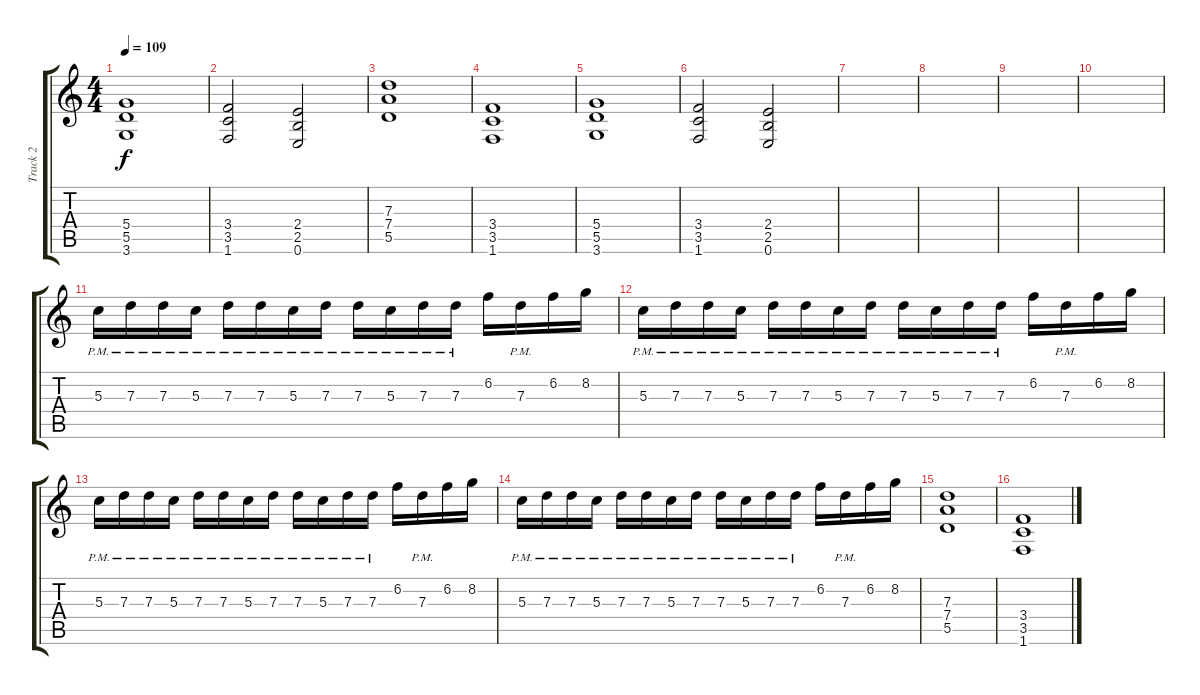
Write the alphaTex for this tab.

\track ("Track 2" "Track 2") {instrument distortionguitar}
\staff {score tabs}
\tuning (E4 B3 G3 D3 A2 E2) {hide}
\ts (4 4)
\tempo 109
\clef g2
\ks c
(5.4 5.5 3.6).1{dy f} |
(3.4 3.5 1.6).2 (2.4 2.5 0.6).2 |
(7.3 7.4 5.5).1 |
(3.4 3.5 1.6).1 |
(5.4 5.5 3.6).1 |
(3.4 3.5 1.6).2 (2.4 2.5 0.6).2 |
|
|
|
|
5.3{pm}.16 7.3{pm}.16 7.3{pm}.16 5.3{pm}.16 7.3{pm}.16 7.3{pm}.16 5.3{pm}.16 7.3{pm}.16 7.3{pm}.16 5.3{pm}.16 7.3{pm}.16 7.3{pm}.16 6.2.16 7.3{pm}.16 6.2.16 8.2.16 |
5.3{pm}.16 7.3{pm}.16 7.3{pm}.16 5.3{pm}.16 7.3{pm}.16 7.3{pm}.16 5.3{pm}.16 7.3{pm}.16 7.3{pm}.16 5.3{pm}.16 7.3{pm}.16 7.3{pm}.16 6.2.16 7.3{pm}.16 6.2.16 8.2.16 |
5.3{pm}.16 7.3{pm}.16 7.3{pm}.16 5.3{pm}.16 7.3{pm}.16 7.3{pm}.16 5.3{pm}.16 7.3{pm}.16 7.3{pm}.16 5.3{pm}.16 7.3{pm}.16 7.3{pm}.16 6.2.16 7.3{pm}.16 6.2.16 8.2.16 |
5.3{pm}.16 7.3{pm}.16 7.3{pm}.16 5.3{pm}.16 7.3{pm}.16 7.3{pm}.16 5.3{pm}.16 7.3{pm}.16 7.3{pm}.16 5.3{pm}.16 7.3{pm}.16 7.3{pm}.16 6.2.16 7.3{pm}.16 6.2.16 8.2.16 |
(7.3 7.4 5.5).1 |
(3.4 3.5 1.6).1
